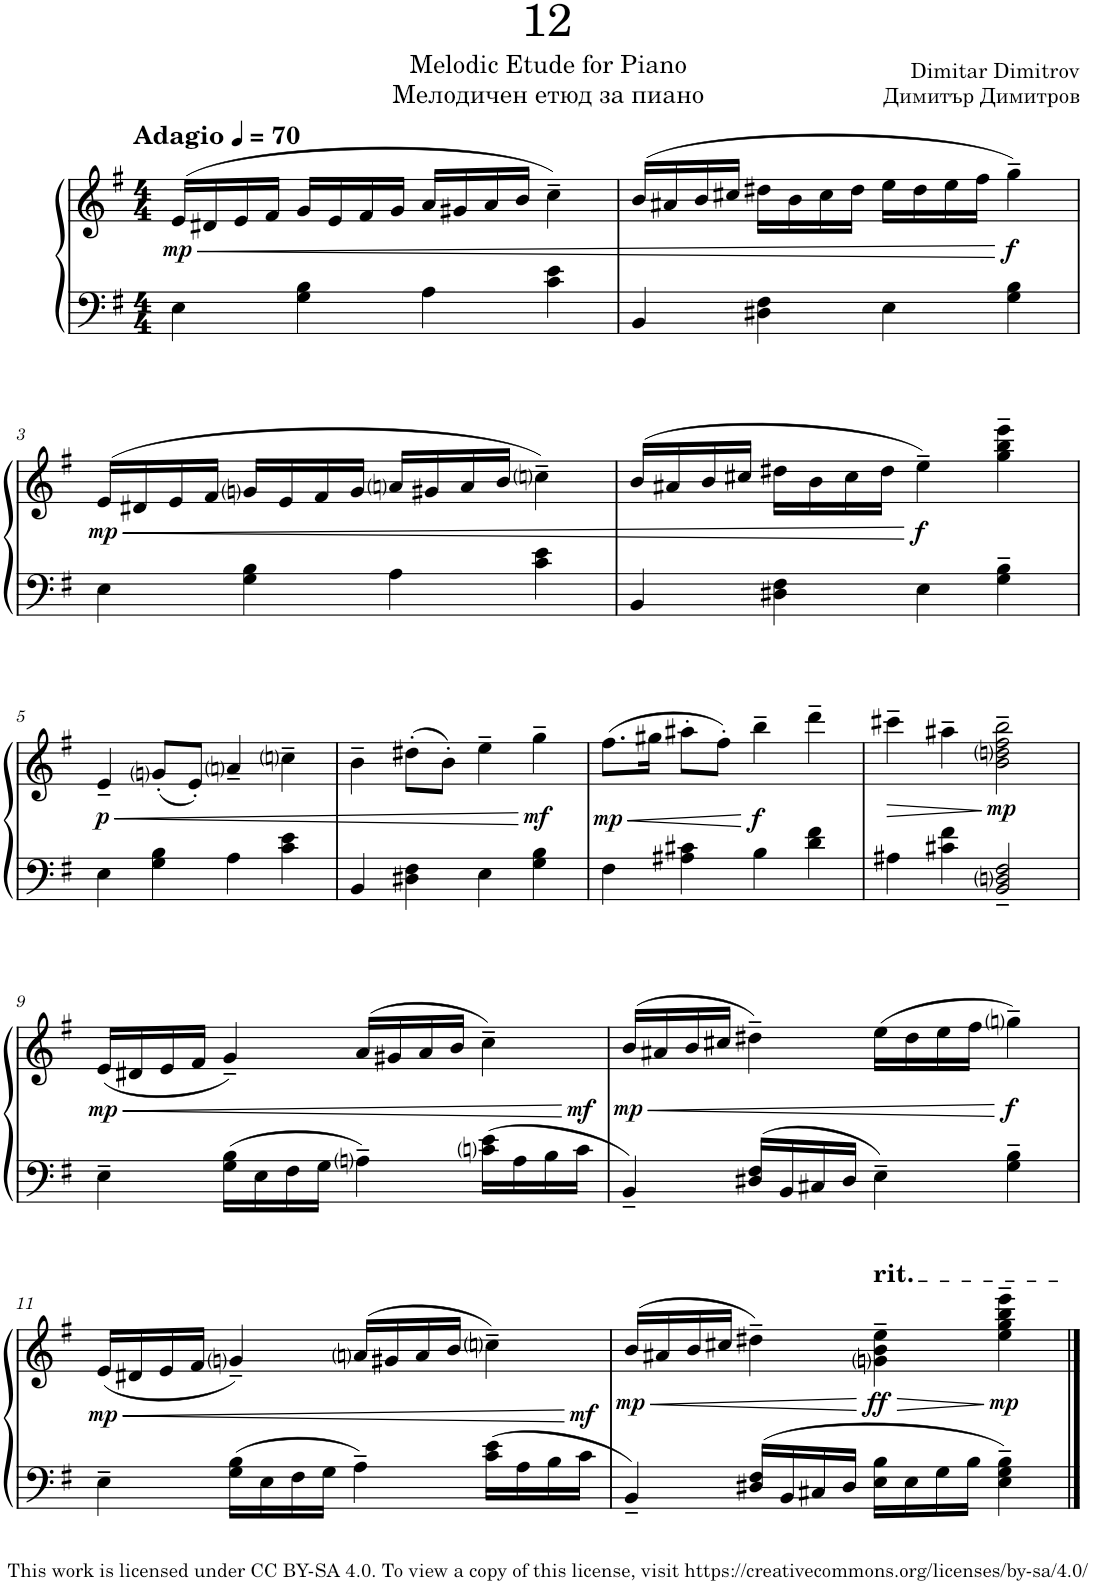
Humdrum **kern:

**kern	**kern	**dynam
*part1	*part1	*part1
*staff2	*staff1	*staff1/2
*I"Acoustic Grand Piano	*	*
*I'Pno	*	*
*clefF4	*clefG2	*
*k[f#]	*k[f#]	*
*G:	*G:	*
*M4/4	*M4/4	*
*MM70	*MM70	*
=1	=1	=1
!	!LO:TX:a:B:t=Adagio	!
!	!	!LO:HP:b
!	!	!LO:DY:n=1:b
4E\	(16e/LL	< mp
.	16d#X/	.
.	16e/	.
.	16f#/JJ	.
4G\ 4B\	16g/LL	.
.	16e/	.
.	16f#/	.
.	16g/JJ	.
4A\	16a/LL	.
.	16g#X/	.
.	16a/	.
.	16b/JJ	.
4c\ 4e\	4cc~\)	.
=2	=2	=2
4BB/	(16b/LL	.
.	16a#X/	.
.	16b/	.
.	16cc#X/JJ	.
4D#X\ 4F#\	16dd#X\LL	.
.	16b\	.
.	16cc#\	.
.	16dd#\JJ	.
4E\	16ee\LL	.
.	16dd#\	.
.	16ee\	.
.	16ff#\JJ	.
!	!	!LO:DY:n=1:b
4G\ 4B\	4gg~\)	[ f
!!LO:LB:g=z
=3	=3	=3
!	!	!LO:HP:b
!	!	!LO:DY:n=1:b
4E\	(16e/LL	< mp
.	16d#X/	.
.	16e/	.
.	16f#/JJ	.
4G\ 4B\	16gni/LL	.
.	16e/	.
.	16f#/	.
.	16g/JJ	.
4A\	16ani/LL	.
.	16g#X/	.
.	16a/	.
.	16b/JJ	.
4c\ 4e\	4ccni~\)	.
=4	=4	=4
4BB/	(16b/LL	.
.	16a#X/	.
.	16b/	.
.	16cc#X/JJ	.
4D#X\ 4F#\	16dd#X\LL	.
.	16b\	.
.	16cc#\	.
.	16dd#\JJ	.
!	!	!LO:DY:n=1:b
4E\	4ee~\)	[ f
4G\~ 4B\~	4gg\~ 4bb\~ 4eee\~	.
!!LO:LB:g=z
=5	=5	=5
!	!	!LO:HP:b
!	!	!LO:DY:n=1:b
4E\	4e~/	< p
4G\ 4B\	(8gni'/L	.
.	8e'/J)	.
4A\	4ani~/	.
4c\ 4e\	4ccni~\	.
=6	=6	=6
4BB/	4b~\	.
4D#X\ 4F#\	(8dd#X'\L	.
.	8b'\J)	.
4E\	4ee~\	.
!	!	!LO:DY:n=1:b
4G\ 4B\	4gg~\	[ mf
=7	=7	=7
!	!	!LO:HP:b
!	!	!LO:DY:n=1:b
4F#\	(8.ff#\L	< mp
.	16gg#X\Jk	.
4A#X\ 4c#X\	8aa#X'\L	.
.	8ff#'\J)	.
!	!	!LO:DY:n=2:b
4B\	4bb~\	[ f
4d\ 4f#\	4ddd~\	.
=8	=8	=8
!	!	!LO:HP:b
4A#X\	4ccc#X~\	>
4c#X\ 4f#\	4aa#X~\	.
!	!	!LO:DY:n=1:b
2BB/~ 2Dni/~ 2F#/~	2b\~ 2ddni\~ 2ff#\~ 2bb\~	] mp
!!LO:LB:g=z
=9	=9	=9
!	!	!LO:DY:a=2
4E~\	(16e/LL	mp
.	16d#X/	.
.	16e/	.
.	16f#/JJ	.
16G\ 16B\LL	4g~/)	.
16E\	.	.
16F#\	.	.
16G\JJ	.	.
4Ani~\	(16a/LL	.
.	16g#X/	.
.	16a/	.
.	16b/JJ	.
16cni\ 16e\LL	4cc~\)	.
16A\	.	.
16B\	.	.
!	!	!LO:DY:a=2
16c\JJ	.	mf
=10	=10	=10
!	!	!LO:DY:a=2
4BB~/	(16b/LL	mp
.	16a#X/	.
.	16b/	.
.	16cc#X/JJ	.
16D#X/ 16F#/LL	4dd#X~\)	.
16BB/	.	.
16C#X/	.	.
16D#/JJ	.	.
4E~\	(16ee\LL	.
.	16dd#\	.
.	16ee\	.
.	16ff#\JJ	.
!	!	!LO:DY:a=2
4G\~ 4B\~	4ggni~\)	f
!!LO:LB:g=z
=11	=11	=11
!	!	!LO:DY:a=2
4E~\	(16e/LL	mp
.	16d#X/	.
.	16e/	.
.	16f#/JJ	.
16G\ 16B\LL	4gni~/)	.
16E\	.	.
16F#\	.	.
16G\JJ	.	.
4A~\	(16ani/LL	.
.	16g#X/	.
.	16a/	.
.	16b/JJ	.
16c\ 16e\LL	4ccni~\)	.
16A\	.	.
16B\	.	.
!	!	!LO:DY:a=2
16c\JJ	.	mf
=12	=12	=12
!	!	!LO:DY:a=2
4BB~/	(16b/LL	mp
.	16a#X/	.
.	16b/	.
.	16cc#X/JJ	.
16D#X/ 16F#/LL	4dd#X~\)	.
16BB/	.	.
16C#X/	.	.
16D#/JJ	.	.
!	!LO:TX:a:t=rit.	!
!	!	!LO:DY:a=2
16E\ 16B\LL	4gni\~ 4b\~ 4ee\~	ff
16E\	.	.
16G\	.	.
16B\JJ	.	.
!	!	!LO:DY:a=2
4E\~ 4G\~ 4B\~	4ee\~ 4gg\~ 4bb\~ 4eee\~	mp
==	==	==
*-	*-	*-
